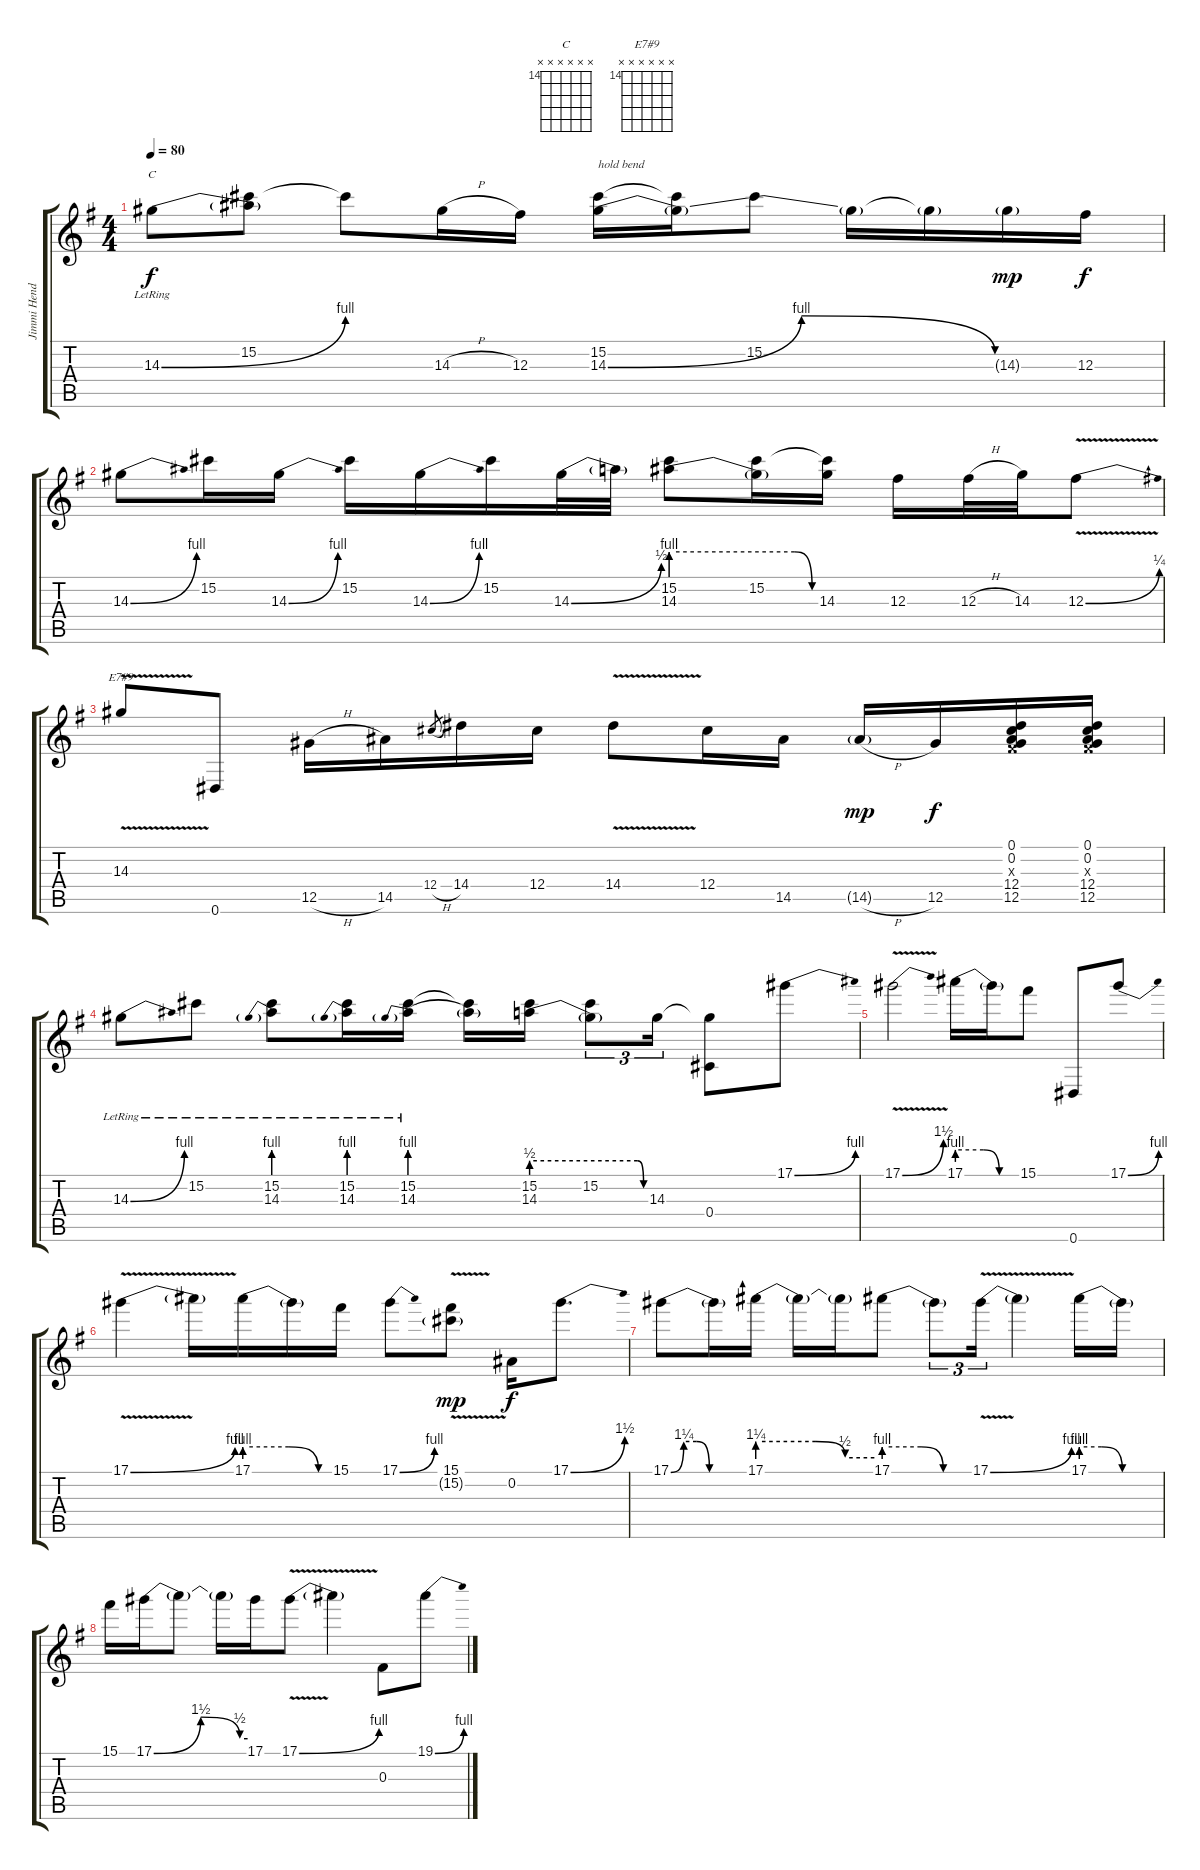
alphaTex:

\track ("Jimmi Hendrix" "Jimmi Hend") {instrument overdrivenguitar}
\staff {score tabs}
\tuning (Eb4 Bb3 Gb3 Db3 Ab2 Eb2) {hide}
\chord ("C" x x x x x x) {firstfret 14}
\chord ("E7#9" x x x x x x) {firstfret 14}
\ts (4 4)
\tempo 80
\clef g2
\ks eminor
14.3{be (bend 0 0 60 4) lr}.8{ch "C" dy f} (15.2 14.3{t}).8 15.2{t}.8 14.3{h}.16 12.3.16 (15.2 14.3{be (bendrelease 0 0 35 4 45 4 60 0)}).16{txt "hold bend"} (15.2{t} 14.3{t}).16 15.2.8 14.3{t}.16 14.3{t}.16 14.3{g}.16{dy mp} 12.3.16{dy f} |
14.3{be (bend 0 0 60 4)}.8 15.2.16 14.3{be (bend 0 0 60 4)}.16 15.2.16 14.3{be (bend 0 0 60 4)}.16 15.2.16 14.3{be (bend 0 0 60 2)}.32 14.3{t}.32 (15.2 14.3{be (custom 0 4 50 4 57 0 60 0)}).8 (15.2 14.3{t}).16 (15.2{t} 14.3).16 12.3.16 12.3{h}.32 14.3.32 12.3{be (bend 0 0 60 1) v}.8 |
14.3{v}.8{ch "E7#9"} 0.6.8 12.5{h}.16 14.5.16 12.4{h}.8{gr} 14.4.16 12.4.16 14.4{v}.8 12.4.16 14.5.16 14.5{h g}.16{dy mp} 12.5.16{dy f} (0.1 0.2 0.3{x} 12.4 12.5).16 (0.1 0.2 0.3{x} 12.4 12.5).16 |
14.3{be (bend 0 0 60 4) lr}.8 15.2{lr}.8 (15.2{lr} 14.3{be (prebend 0 4 60 4) lr}).8 (15.2{lr} 14.3{be (prebend 0 4 60 4) lr}).16 (15.2{lr} 14.3{be (prebend 0 4 60 4) lr}).16 (15.2{t} 14.3{t}).16 (15.2 14.3{be (custom 0 2 54 2 57 0 60 0)}).16 (15.2 14.3{t}).8{tu (3 2)} 14.3.16{tu (3 2)} (14.3{t} 0.4).8 17.1{be (bend 0 0 60 4)}.8 |
17.1{be (bend 0 0 60 6) v}.2 17.1{be (custom 0 4 25 4 40 0 60 0)}.16 17.1{t}.16 15.1.8 0.6.8 17.1{be (bend 0 0 60 4)}.8 |
17.1{be (bend 0 0 60 4) v}.4 17.1{t}.16 17.1{be (custom 0 4 30 4 50 0 60 0)}.16 17.1{t}.16 15.1.16 17.1{be (bend 0 0 60 4)}.8 (15.1{v} 15.2{v g}).8{dy mp} 0.2.16{dy f} 17.1{be (bend 0 0 60 6)}.8{d} |
17.1{be (custom 0 0 10 5 20 5 30 0 50 0 60 0)}.8 17.1{t}.16 17.1{be (custom 0 5 30 5 45 2 60 2)}.16 17.1{t}.16 17.1{t}.16 17.1{be (custom 0 4 25 4 40 0 60 0)}.8 17.1{t}.8{tu (3 2)} 17.1{be (bend 0 0 60 4) v}.16{tu (3 2)} 17.1{t}.4 17.1{be (custom 0 4 15 4 30 0 60 0)}.16 17.1{t}.16 |
15.1.16 17.1{be (custom 0 0 30 6 55 2 60 2)}.16 17.1{t}.8 17.1{t}.16 17.1.16 17.1{be (bend 0 0 60 4) v}.8 17.1{t}.4 0.3.8 19.1{be (bend 0 0 60 4)}.8
